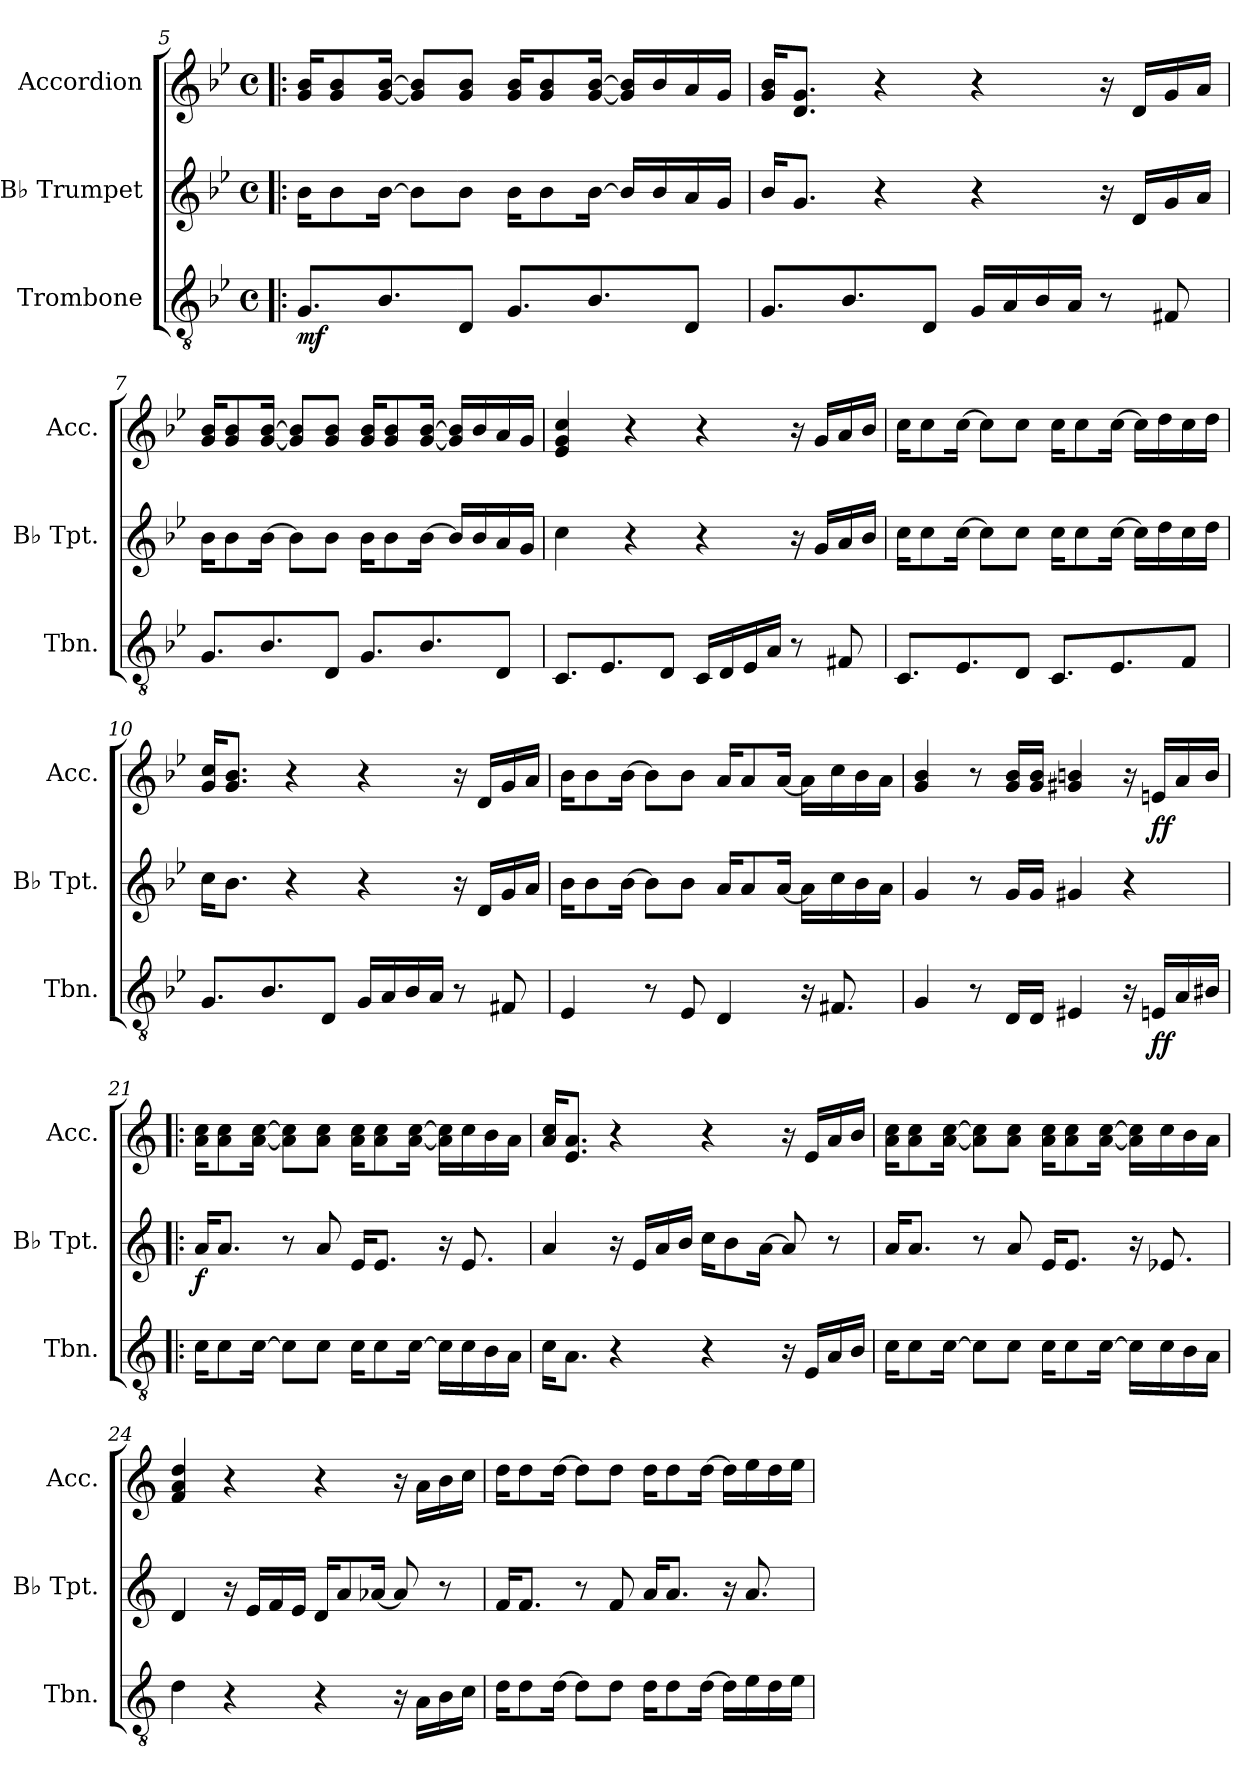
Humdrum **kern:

**kern	**dynam	**kern	**dynam	**kern	**dynam
*part3	*part3	*part2	*part2	*part1	*part1
*staff3	*staff3	*staff2	*staff2	*staff1	*staff1
*I"Trombone	*	*I"B♭ Trumpet	*	*I"Accordion	*
*I'Tbn.	*	*I'B♭ Tpt.	*	*I'Acc.	*
*clefGv2	*	*clefG2	*	*clefG2	*
*ITrd1c2	*	*ITrd1c2	*	*	*
*k[b-e-a-d-]	*	*k[b-e-a-d-]	*	*k[b-e-]	*
*M4/4	*	*M4/4	*	*M4/4	*
*met(c)	*	*met(c)	*	*met(c)	*
=5!|:	=5!|:	=5!|:	=5!|:	=5!|:	=5!|:
!	!LO:DY:b	!	!	!	!
8.FL	mf	16a-KL	.	16g 16b-KL	.
.	.	8a-	.	8g 8b-	.
8.A-	.	[16a-Jk	.	[16g [16b-Jk	.
.	.	8a-L]	.	8g] 8b-]L	.
8CJ	.	8a-J	.	8g 8b-J	.
8.FL	.	16a-KL	.	16g 16b-KL	.
.	.	8a-	.	8g 8b-	.
8.A-	.	[16a-Jk	.	[16g [16b-Jk	.
.	.	16a-LL]	.	16g] 16b-]LL	.
.	.	16a-	.	16b-	.
8CJ	.	16g	.	16a	.
.	.	16fJJ	.	16gJJ	.
=6	=6	=6	=6	=6	=6
8.FL	.	16a-KL	.	16g 16b-KL	.
.	.	8.fJ	.	8.d 8.gJ	.
8.A-	.	.	.	.	.
.	.	4r	.	4r	.
8CJ	.	.	.	.	.
16FLL	.	4r	.	4r	.
16G	.	.	.	.	.
16A-	.	.	.	.	.
16GJJ	.	.	.	.	.
8r	.	16r	.	16r	.
.	.	16cLL	.	16dLL	.
8En	.	16f	.	16g	.
.	.	16gJJ	.	16aJJ	.
=7	=7	=7	=7	=7	=7
8.FL	.	16a-KL	.	16g 16b-KL	.
.	.	8a-	.	8g 8b-	.
8.A-	.	[16a-Jk	.	[16g [16b-Jk	.
.	.	8a-L]	.	8g] 8b-]L	.
8CJ	.	8a-J	.	8g 8b-J	.
8.FL	.	16a-KL	.	16g 16b-KL	.
.	.	8a-	.	8g 8b-	.
8.A-	.	[16a-Jk	.	[16g [16b-Jk	.
.	.	16a-LL]	.	16g] 16b-]LL	.
.	.	16a-	.	16b-	.
8CJ	.	16g	.	16a	.
.	.	16fJJ	.	16gJJ	.
=8	=8	=8	=8	=8	=8
8.BB-L	.	4b-	.	4e- 4g 4cc	.
8.D-	.	.	.	.	.
.	.	4r	.	4r	.
8CJ	.	.	.	.	.
16BB-LL	.	4r	.	4r	.
16C	.	.	.	.	.
16D-	.	.	.	.	.
16GJJ	.	.	.	.	.
8r	.	16r	.	16r	.
.	.	16fLL	.	16gLL	.
8En	.	16g	.	16a	.
.	.	16a-JJ	.	16b-JJ	.
=9	=9	=9	=9	=9	=9
8.BB-L	.	16b-KL	.	16ccKL	.
.	.	8b-	.	8cc	.
8.D-	.	[16b-Jk	.	[16ccJk	.
.	.	8b-L]	.	8ccL]	.
8CJ	.	8b-J	.	8ccJ	.
8.BB-L	.	16b-KL	.	16ccKL	.
.	.	8b-	.	8cc	.
8.D-	.	[16b-Jk	.	[16ccJk	.
.	.	16b-LL]	.	16ccLL]	.
.	.	16cc	.	16dd	.
8E-J	.	16b-	.	16cc	.
.	.	16ccJJ	.	16ddJJ	.
=10	=10	=10	=10	=10	=10
8.FL	.	16b-KL	.	16g 16ccKL	.
.	.	8.a-J	.	8.g 8.b-J	.
8.A-	.	.	.	.	.
.	.	4r	.	4r	.
8CJ	.	.	.	.	.
16FLL	.	4r	.	4r	.
16G	.	.	.	.	.
16A-	.	.	.	.	.
16GJJ	.	.	.	.	.
8r	.	16r	.	16r	.
.	.	16cLL	.	16dLL	.
8En	.	16f	.	16g	.
.	.	16gJJ	.	16aJJ	.
=11	=11	=11	=11	=11	=11
4D-	.	16a-KL	.	16b-KL	.
.	.	8a-	.	8b-	.
.	.	[16a-Jk	.	[16b-Jk	.
8r	.	8a-L]	.	8b-L]	.
8D-	.	8a-J	.	8b-J	.
4C	.	16gKL	.	16aKL	.
.	.	8g	.	8a	.
.	.	[16gJk	.	[16aJk	.
16r	.	16gLL]	.	16aLL]	.
8.En	.	16b-	.	16cc	.
.	.	16a-	.	16b-	.
.	.	16gJJ	.	16aJJ	.
=20	=20	=20	=20	=20	=20
4F	.	4f	.	4g 4b-	.
8r	.	8r	.	8r	.
16CLL	.	16fLL	.	16g 16b-LL	.
16CJJ	.	16fJJ	.	16g 16b-JJ	.
4D#X	.	4f#X	.	4g#X 4bn	.
16r	.	4r	.	16r	.
!	!LO:DY:b	!	!	!	!LO:DY:b
16DLL	ff	.	.	16enLL	ff
16G	.	.	.	16a	.
16A#XJJ	.	.	.	16bJJ	.
=21!|:	=21!|:	=21!|:	=21!|:	=21!|:	=21!|:
*k[b-e-]	*	*k[b-e-]	*	*k[]	*
!	!	!	!LO:DY:b	!	!
16B-KL	.	16gKL	f	16a 16ccKL	.
8B-	.	8.gJ	.	8a 8cc	.
[16B-Jk	.	.	.	[16a [16ccJk	.
8B-L]	.	8r	.	8a] 8cc]L	.
8B-J	.	8g	.	8a 8ccJ	.
16B-KL	.	16dKL	.	16a 16ccKL	.
8B-	.	8.dJ	.	8a 8cc	.
[16B-Jk	.	.	.	[16a [16ccJk	.
16B-LL]	.	16r	.	16a] 16cc]LL	.
16B-	.	8.d	.	16cc	.
16A	.	.	.	16b	.
16GJJ	.	.	.	16aJJ	.
=22	=22	=22	=22	=22	=22
16B-KL	.	4g	.	16a 16ccKL	.
8.GJ	.	.	.	8.e 8.aJ	.
4r	.	16r	.	4r	.
.	.	16dLL	.	.	.
.	.	16g	.	.	.
.	.	16aJJ	.	.	.
4r	.	16b-KL	.	4r	.
.	.	8a	.	.	.
.	.	[16gJk	.	.	.
16r	.	8g]	.	16r	.
16DLL	.	.	.	16eLL	.
16G	.	8r	.	16a	.
16AJJ	.	.	.	16bJJ	.
=23	=23	=23	=23	=23	=23
16B-KL	.	16gKL	.	16a 16ccKL	.
8B-	.	8.gJ	.	8a 8cc	.
[16B-Jk	.	.	.	[16a [16ccJk	.
8B-L]	.	8r	.	8a] 8cc]L	.
8B-J	.	8g	.	8a 8ccJ	.
16B-KL	.	16dKL	.	16a 16ccKL	.
8B-	.	8.dJ	.	8a 8cc	.
[16B-Jk	.	.	.	[16a [16ccJk	.
16B-LL]	.	16r	.	16a] 16cc]LL	.
16B-	.	8.d-X	.	16cc	.
16A	.	.	.	16b	.
16GJJ	.	.	.	16aJJ	.
=24	=24	=24	=24	=24	=24
4c	.	4c	.	4f 4a 4dd	.
4r	.	16r	.	4r	.
.	.	16dLL	.	.	.
.	.	16e-	.	.	.
.	.	16dJJ	.	.	.
4r	.	16cKL	.	4r	.
.	.	8g	.	.	.
.	.	[16g-XJk	.	.	.
16r	.	8g-]	.	16r	.
16GLL	.	.	.	16aLL	.
16A	.	8r	.	16b	.
16B-JJ	.	.	.	16ccJJ	.
=25	=25	=25	=25	=25	=25
16cKL	.	16e-KL	.	16ddKL	.
8c	.	8.e-J	.	8dd	.
[16cJk	.	.	.	[16ddJk	.
8cL]	.	8r	.	8ddL]	.
8cJ	.	8e-	.	8ddJ	.
16cKL	.	16gKL	.	16ddKL	.
8c	.	8.gJ	.	8dd	.
[16cJk	.	.	.	[16ddJk	.
16cLL]	.	16r	.	16ddLL]	.
16d	.	8.g	.	16ee	.
16c	.	.	.	16dd	.
16dJJ	.	.	.	16eeJJ	.
=	=	=	=	=	=
*-	*-	*-	*-	*-	*-
